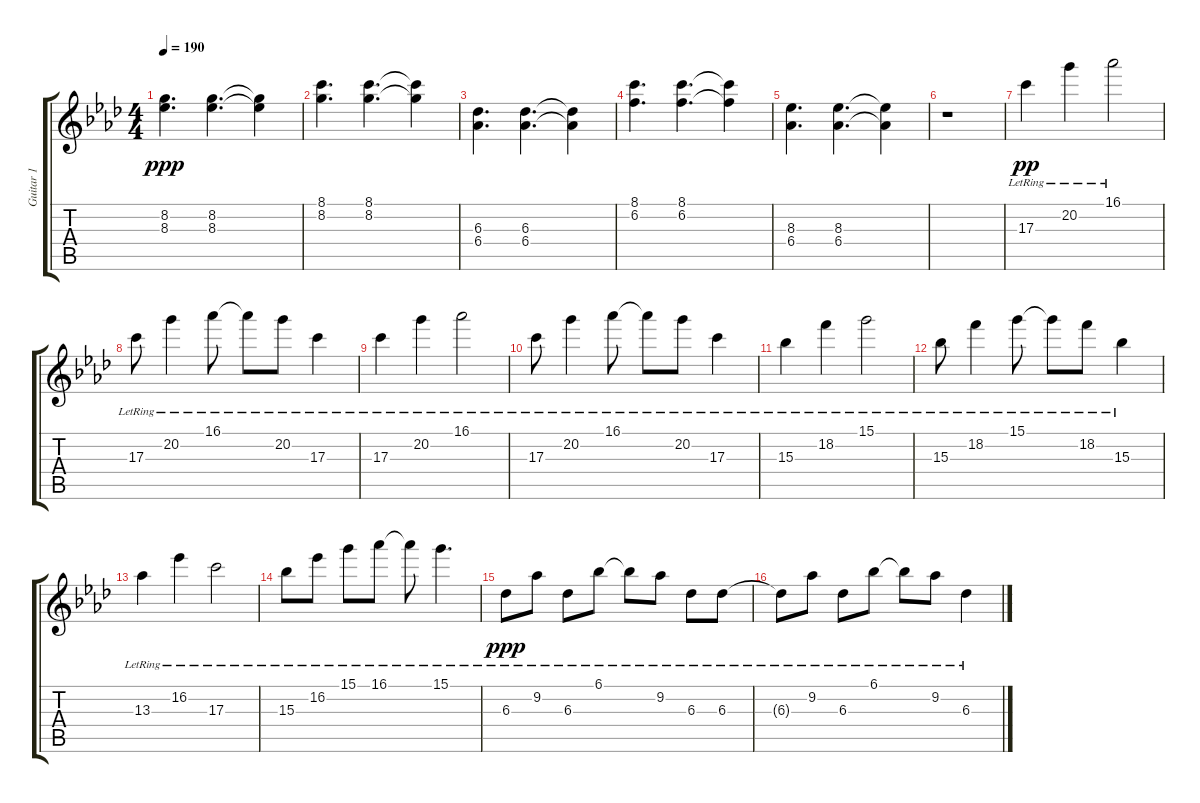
\track ("Guitar 1" "Guitar 1") {instrument contrabass}
\staff {score tabs}
\tuning (E4 B3 G3 D3 A2 E2) {hide}
\ts (4 4)
\tempo 190
\clef g2
\ks ab
(8.2 8.3).4{d dy ppp} (8.2 8.3).4{d} (8.2{t} 8.3{t}).4 |
(8.1 8.2).4{d} (8.1 8.2).4{d} (8.1{t} 8.2{t}).4 |
(6.3 6.4).4{d} (6.3 6.4).4{d} (6.3{t} 6.4{t}).4 |
(8.1 6.2).4{d} (8.1 6.2).4{d} (8.1{t} 6.2{t}).4 |
(8.3 6.4).4{d} (8.3 6.4).4{d} (8.3{t} 6.4{t}).4 |
r.1 |
17.3{lr}.4{dy pp} 20.2{lr}.4 16.1{lr}.2 |
17.3{lr}.8 20.2{lr}.4 16.1{lr}.8 16.1{lr t}.8 20.2{lr}.8 17.3{lr}.4 |
17.3{lr}.4 20.2{lr}.4 16.1{lr}.2 |
17.3{lr}.8 20.2{lr}.4 16.1{lr}.8 16.1{lr t}.8 20.2{lr}.8 17.3{lr}.4 |
15.3{lr}.4 18.2{lr}.4 15.1{lr}.2 |
15.3{lr}.8 18.2{lr}.4 15.1{lr}.8 15.1{lr t}.8 18.2{lr}.8 15.3{lr}.4 |
13.3{lr}.4 16.2{lr}.4 17.3{lr}.2 |
15.3{lr}.8 16.2{lr}.8 15.1{lr}.8 16.1{lr}.8 16.1{lr t}.8 15.1{lr}.4{d} |
6.3{lr}.8{dy ppp} 9.2{lr}.8 6.3{lr}.8 6.1{lr}.8 6.1{lr t}.8 9.2{lr}.8 6.3{lr}.8 6.3{lr}.8 |
6.3{lr t}.8 9.2{lr}.8 6.3{lr}.8 6.1{lr}.8 6.1{lr t}.8 9.2{lr}.8 6.3{lr}.4
